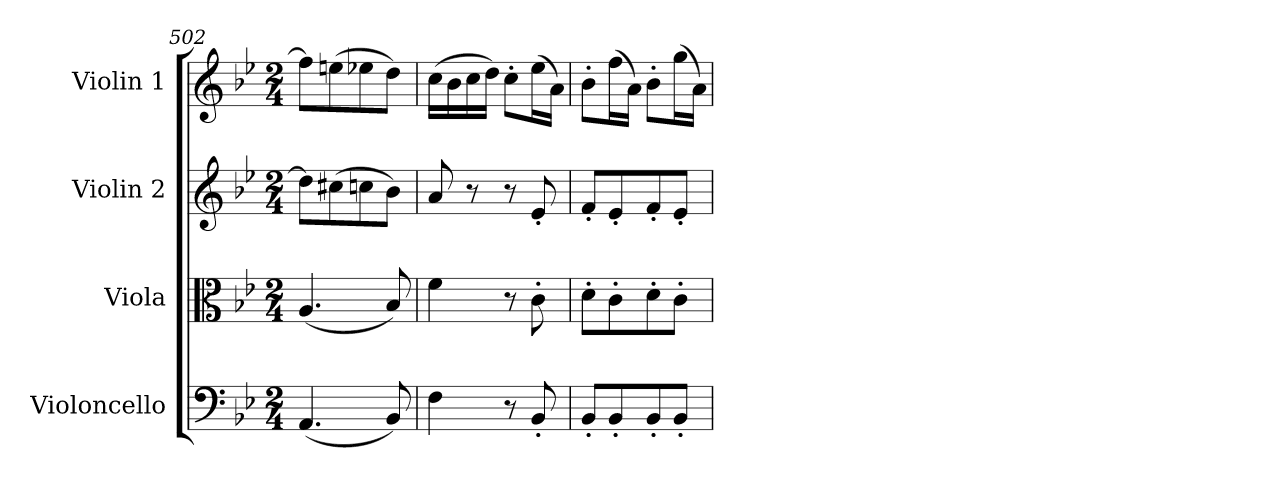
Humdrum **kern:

**kern	**kern	**kern	**kern
*part4	*part3	*part2	*part1
*staff4	*staff3	*staff2	*staff1
*I"Violoncello	*I"Viola	*I"Violin 2	*I"Violin 1
*I'Vc	*I'Vla	*I'Vln	*I'Vln
*clefF4	*clefC3	*clefG2	*clefG2
*k[b-e-]	*k[b-e-]	*k[b-e-]	*k[b-e-]
*M2/4	*M2/4	*M2/4	*M2/4
=502	=502	=502	=502
(<4.AA/	(<4.A/	8dd\L]	8ff\L]
.	.	(>8cc#X\	(>8een\
.	.	8ccn\	8ee-X\
8BB-/)	8B-/)	8b-\J)	8dd\J)
=503	=503	=503	=503
4F\	4f\	8a/	(>16cc\LL
.	.	.	16b-\
.	.	8r	16cc\
.	.	.	16dd\JJ)
8r	8r	8r	8cc'\L
8BB-'/	8c'\	8e-'/	(>16ee-\L
.	.	.	16a\JJ)
=504	=504	=504	=504
8BB-'/L	8d'\L	8f'/L	8b-'\L
8BB-'/	8c'\	8e-'/	(>16ff\L
.	.	.	16a\JJ)
8BB-'/	8d'\	8f'/	8b-'\L
8BB-'/J	8c'\J	8e-'/J	(>16gg\L
.	.	.	16a\JJ)
=	=	=	=
*-	*-	*-	*-
